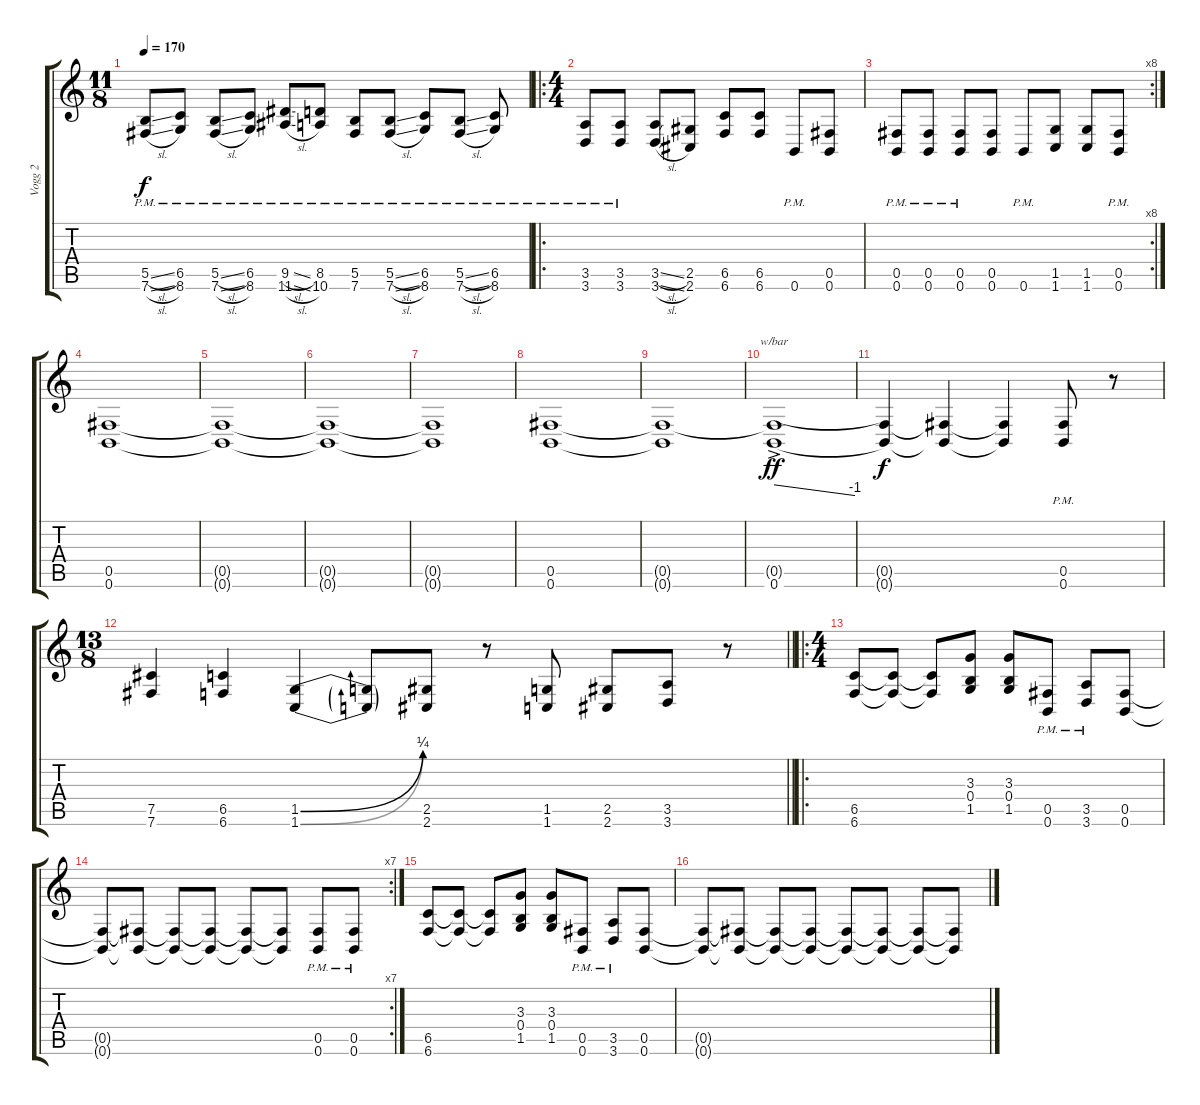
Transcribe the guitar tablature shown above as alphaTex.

\track ("Vogg 2" "Vogg 2") {instrument distortionguitar}
\staff {score tabs}
\tuning (Db4 Ab3 E3 B2 Gb2 B1) {hide}
\ts (11 8)
\tempo 170
\clef g2
\ks c
(5.5{sl pm} 7.6{sl pm}).8{dy f} (6.5{pm} 8.6{pm}).8 (5.5{sl pm} 7.6{sl pm}).8 (6.5{pm} 8.6{pm}).8 (9.5{sl pm} 11.6{sl pm}).8 (8.5{pm} 10.6{pm}).8 (5.5{pm} 7.6{pm}).8 (5.5{sl pm} 7.6{sl pm}).8 (6.5{pm} 8.6{pm}).8 (5.5{sl pm} 7.6{sl pm}).8 (6.5{pm} 8.6{pm}).8 |
\ro
\ts (4 4)
(3.5{pm} 3.6{pm}).8 (3.5{pm} 3.6{pm}).8 (3.5{sl} 3.6{sl}).8 (2.5 2.6).8 (6.5 6.6).8 (6.5 6.6).8 0.6{pm}.8 (0.5 0.6).8 |
\rc 8
(0.5{pm} 0.6{pm}).8 (0.5{pm} 0.6{pm}).8 (0.5{pm} 0.6).8 (0.5 0.6).8 0.6{pm}.8 (1.5 1.6).8 (1.5 1.6).8 (0.5{pm} 0.6{pm}).8 |
(0.5 0.6).1 |
(0.5{t} 0.6{t}).1 |
(0.5{t} 0.6{t}).1 |
(0.5{t} 0.6{t}).1 |
(0.5 0.6).1 |
(0.5{t} 0.6{t}).1 |
(0.5{t} 0.6{ac}).1{tbe (dive default 0 0 60 -4) dy ff} |
(0.5{t} 0.6{t}).4{dy f} (0.5{t} 0.6{t}).4 (0.5{t} 0.6{t}).4 (0.5{pm} 0.6{pm}).8 r.8 |
\ts (13 8)
\barLineRight lightlight
(7.5 7.6).4 (6.5 6.6).4 (1.5{be (bend 0 0 60 1)} 1.6{be (bend 0 0 60 1)}).4 (1.5{t} 1.6{t}).8 (2.5 2.6).8 r.8 (1.5 1.6).8 (2.5 2.6).8 (3.5 3.6).8 r.8 |
\ro
\ts (4 4)
(6.5 6.6).8 (6.5{t} 6.6{t}).8 (6.5{t} 6.6{t}).8 (3.3 0.4 1.5).8 (3.3 0.4 1.5).8 (0.5{pm} 0.6{pm}).8 (3.5{pm} 3.6{pm}).8 (0.5 0.6).8 |
\rc 7
(0.5{t} 0.6{t}).8 (0.5{t} 0.6{t}).8 (0.5{t} 0.6{t}).8 (0.5{t} 0.6{t}).8 (0.5{t} 0.6{t}).8 (0.5{t} 0.6{t}).8 (0.5{pm} 0.6{pm}).8 (0.5{pm} 0.6{pm}).8 |
(6.5 6.6).8 (6.5{t} 6.6{t}).8 (6.5{t} 6.6{t}).8 (3.3 0.4 1.5).8 (3.3 0.4 1.5).8 (0.5{pm} 0.6{pm}).8 (3.5{pm} 3.6{pm}).8 (0.5 0.6).8 |
(0.5{t} 0.6{t}).8 (0.5{t} 0.6{t}).8 (0.5{t} 0.6{t}).8 (0.5{t} 0.6{t}).8 (0.5{t} 0.6{t}).8 (0.5{t} 0.6{t}).8 (0.5{t} 0.6{t}).8 (0.5{t} 0.6{t}).8
